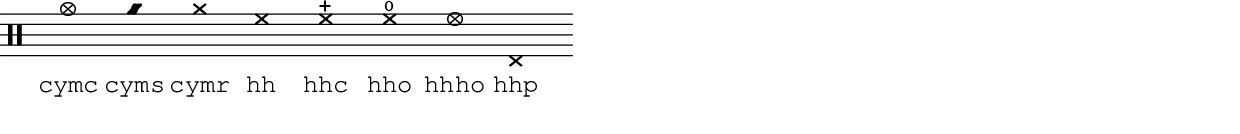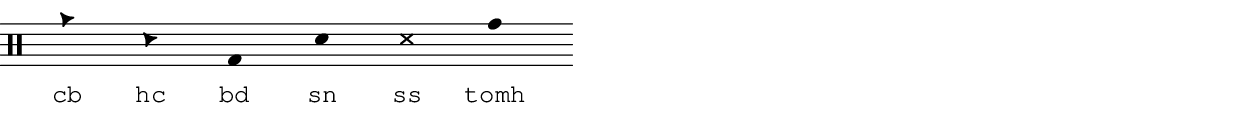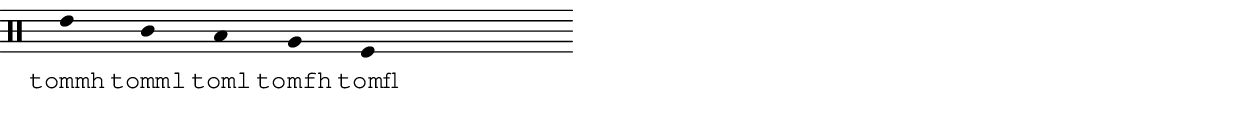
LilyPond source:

%% Generated by lilypond-book.py
%% Options: [alt=[image of music],indent=0\mm,line-width=10.0\cm]
\include "lilypond-book-preamble.ly"







% ****************************************************************
% Start cut-&-pastable-section 
% ****************************************************************

\paper {
  #(define dump-extents #t)
  
  indent = 0\mm
  line-width = 10.0\cm
  force-assignment = #""
  line-width = #(- line-width (* mm  3.000000))
}

\layout {
  
}



% ****************************************************************
% ly snippet:
% ****************************************************************
\sourcefileline 1797
nam = \lyricmode {
  cymc cyms cymr hh hhc hho hhho hhp
  cb hc bd sn ss tomh tommh tomml toml tomfh tomfl }
mus = \drummode {
  cymc cyms cymr hh hhc hho hhho hhp \break
  cb hc bd sn ss tomh tommh tomml toml tomfh tomfl s16 }
\score {
  << \new DrumStaff \with {
       \remove Bar_engraver
       \remove Time_signature_engraver
       \override Stem #'transparent = ##t
       \override Stem #'Y-extent-callback = ##f
       \override VerticalAxisGroup #'minimum-Y-extent = #'(-4.0 . 5.0)
     } \mus
     \new Lyrics \nam
  >>
  \layout {
    \context {
      \Score
      \override LyricText #'font-family = #'typewriter
      \override BarNumber #'transparent =##T
    }
  }
}



% ****************************************************************
% end ly snippet
% ****************************************************************
